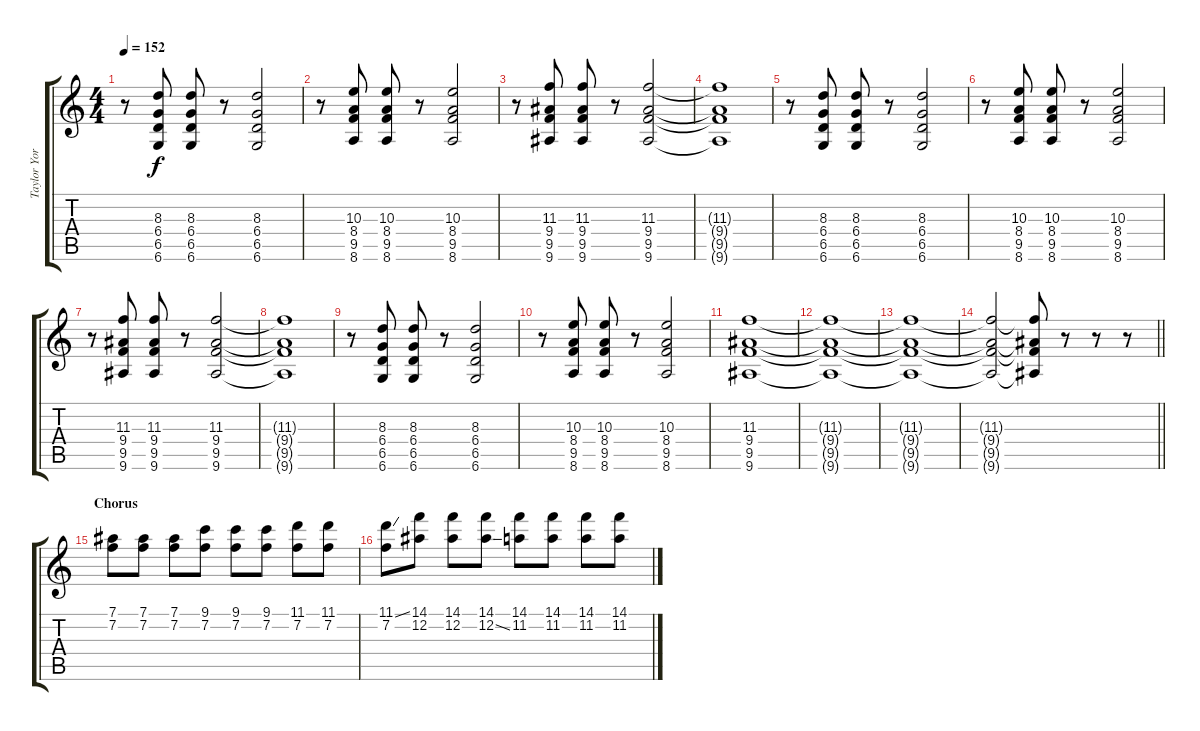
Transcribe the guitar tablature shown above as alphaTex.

\track ("Taylor York - Guitar" "Taylor Yor") {instrument distortionguitar}
\staff {score tabs}
\tuning (Eb4 Bb3 Gb3 Db3 Ab2 Db2) {hide}
\ts (4 4)
\tempo 152
\clef g2
\ks c
r.8{dy f} (8.3 6.4 6.5 6.6).8 (8.3 6.4 6.5 6.6).8 r.8 (8.3 6.4 6.5 6.6).2 |
r.8 (10.3 8.4 9.5 8.6).8 (10.3 8.4 9.5 8.6).8 r.8 (10.3 8.4 9.5 8.6).2 |
r.8 (11.3 9.4 9.5 9.6).8 (11.3 9.4 9.5 9.6).8 r.8 (11.3 9.4 9.5 9.6).2 |
(11.3{t} 9.4{t} 9.5{t} 9.6{t}).1 |
r.8 (8.3 6.4 6.5 6.6).8 (8.3 6.4 6.5 6.6).8 r.8 (8.3 6.4 6.5 6.6).2 |
r.8 (10.3 8.4 9.5 8.6).8 (10.3 8.4 9.5 8.6).8 r.8 (10.3 8.4 9.5 8.6).2 |
r.8 (11.3 9.4 9.5 9.6).8 (11.3 9.4 9.5 9.6).8 r.8 (11.3 9.4 9.5 9.6).2 |
(11.3{t} 9.4{t} 9.5{t} 9.6{t}).1 |
r.8 (8.3 6.4 6.5 6.6).8 (8.3 6.4 6.5 6.6).8 r.8 (8.3 6.4 6.5 6.6).2 |
r.8 (10.3 8.4 9.5 8.6).8 (10.3 8.4 9.5 8.6).8 r.8 (10.3 8.4 9.5 8.6).2 |
(11.3 9.4 9.5 9.6).1 |
(11.3{t} 9.4{t} 9.5{t} 9.6{t}).1 |
(11.3{t} 9.4{t} 9.5{t} 9.6{t}).1 |
\barLineRight lightlight
(11.3{t} 9.4{t} 9.5{t} 9.6{t}).2 (11.3{t} 9.4{t} 9.5{t} 9.6{t}).8 r.8 r.8 r.8 |
\section ("" "Chorus")
(7.1 7.2).8 (7.1 7.2).8 (7.1 7.2).8 (9.1 7.2).8 (9.1 7.2).8 (9.1 7.2).8 (11.1 7.2).8 (11.1 7.2).8 |
(11.1{ss} 7.2).8 (14.1 12.2).8 (14.1 12.2).8 (14.1 12.2{ss}).8 (14.1 11.2).8 (14.1 11.2).8 (14.1 11.2).8 (14.1{ss} 11.2{ss}).8
